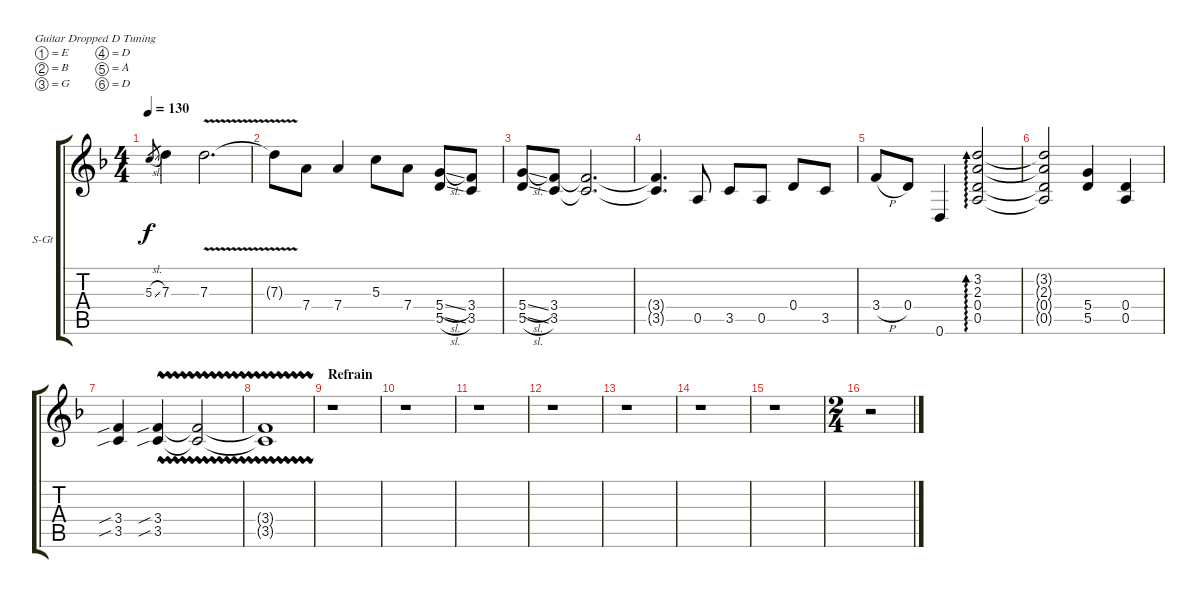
\defaultSystemsLayout 4
\bracketExtendMode groupsimilarinstruments
\firstSystemTrackNameOrientation horizontal
\otherSystemsTrackNameOrientation horizontal
\track ("Guitar 1 Clean" "S-Gt") {instrument acousticguitarsteel}
\staff {score tabs}
\tuning (E4 B3 G3 D3 A2 D2)
\ts (4 4)
\tempo 130
\clef g2
\ks dminor
5.3{sl}.8{gr dy f} 7.3.4 7.3{v}.2{d} |
7.3{t}.8 7.4.8 7.4.4 5.3.8 7.4.8 (5.5{sl} 5.4{sl}).8 (3.5 3.4).8 |
(5.5{sl} 5.4{sl}).8 (3.4 3.5).8 (3.5{t} 3.4{t}).2{d} |
(3.5{t} 3.4{t}).4{d} 0.5.8 3.5.8 0.5.8 0.4.8 3.5.8 |
3.4{h}.8 0.4.8 0.6.4 (0.5 0.4 2.3 3.2).2{ad 0} |
(0.5{t} 0.4{t} 2.3{t} 3.2{t}).2 (5.5 5.4).4 (0.5 0.4).4 |
(3.5{sib} 3.4{sib}).4 (3.5{vw sib} 3.4{vw sib}).4 (3.5{vw t} 3.4{vw t}).2 |
(3.5{vw t} 3.4{vw t}).1 |
\section ("" "Refrain")
r.1 |
r.1 |
r.1 |
r.1 |
r.1 |
r.1 |
r.1 |
\ts (2 4)
r.2
